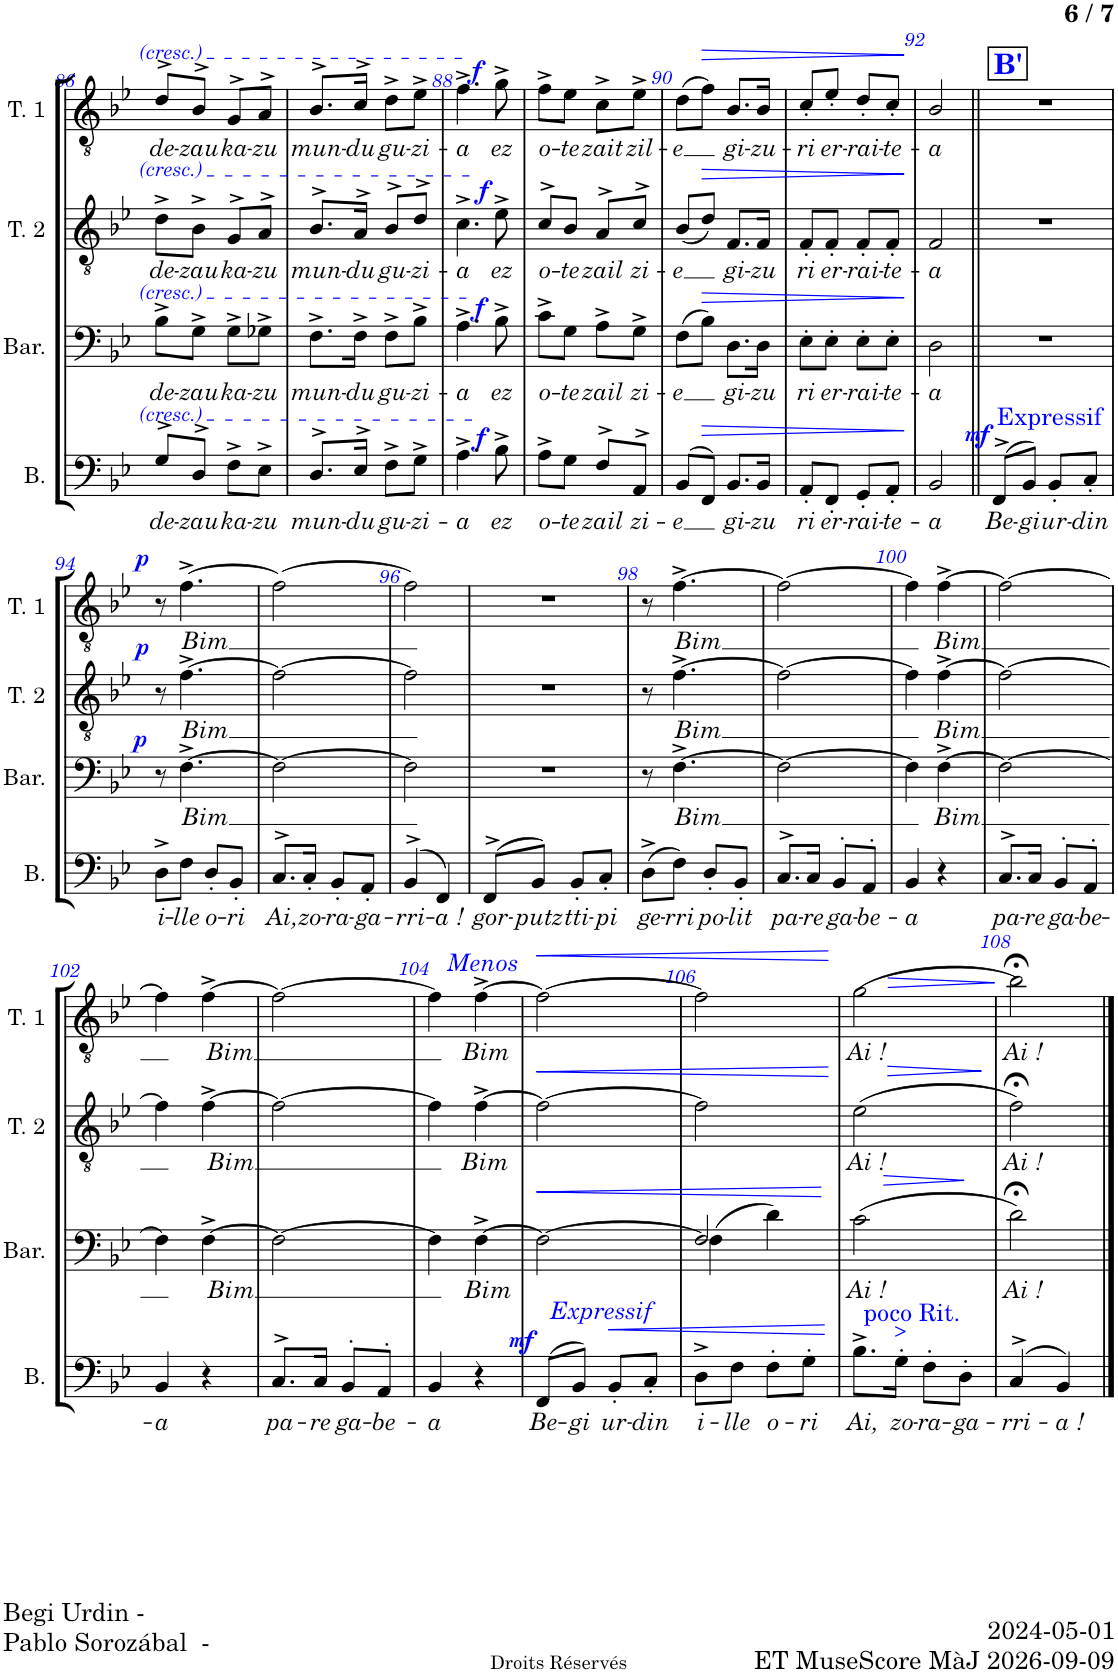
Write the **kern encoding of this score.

**kern	**text	**dynam	**kern	**text	**dynam	**kern	**text	**dynam	**kern	**text	**dynam	**kern
*part5	*part5	*part5	*part4	*part4	*part4	*part3	*part3	*part3	*part2	*part2	*part2	*part1
*staff5	*staff5	*staff5	*staff4	*staff4	*staff4	*staff3	*staff3	*staff3	*staff2	*staff2	*staff2	*staff1
*I"Basse	*	*	*I"Baryton	*	*	*I"Ténor 2	*	*	*I"Ténor 1	*	*	*I"Ténor
*I'B.	*	*	*I'Bar.	*	*	*I'T. 2	*	*	*I'T. 1	*	*	*I'T.
!!LO:PB:g=z
*clefF4	*	*	*clefF4	*	*	*clefGv2	*	*	*clefGv2	*	*	*clefGv2
*k[b-e-]	*	*	*k[b-e-]	*	*	*k[b-e-]	*	*	*k[b-e-]	*	*	*k[b-e-]
*M2/4	*	*	*M2/4	*	*	*M2/4	*	*	*M2/4	*	*	*M2/4
=86	=86	=86	=86	=86	=86	=86	=86	=86	=86	=86	=86	=86
!	!LO:LY:b	!	!	!LO:LY:b	!	!	!LO:LY:b	!	!	!LO:LY:b	!	!
8G^>/L	de-	.	8B-^\L	de-	.	8d^\L	de-	.	8d^>/L	de-	.	2r
!	!LO:LY:b	!	!	!LO:LY:b	!	!	!LO:LY:b	!	!	!LO:LY:b	!	!
8D^>/J	-zau	.	8G^\J	-zau	.	8B-^\J	-zau	.	8B-^>/J	-zau	.	.
!	!LO:LY:b	!	!	!LO:LY:b	!	!	!LO:LY:b	!	!	!LO:LY:b	!	!
8F^\L	ka-	.	8G^\L	ka-	.	8G^>/L	ka-	.	8G^>/L	ka-	.	.
!	!LO:LY:b	!	!	!LO:LY:b	!	!	!LO:LY:b	!	!	!LO:LY:b	!	!
8E-^\J	-zu	.	8G-X^\J	-zu	.	8A^>/J	-zu	.	8A^>/J	-zu	.	.
=87	=87	=87	=87	=87	=87	=87	=87	=87	=87	=87	=87	=87
!	!LO:LY:b	!	!	!LO:LY:b	!	!	!LO:LY:b	!	!	!LO:LY:b	!	!
8.D^>/L	mun-	.	8.F^\L	mun-	.	8.B-^>/L	mun-	.	8.B-^>/L	mun-	.	2r
!	!LO:LY:b	!	!	!LO:LY:b	!	!	!LO:LY:b	!	!	!LO:LY:b	!	!
16E-^>/Jk	-du	.	16F^\Jk	-du	.	16A^>/Jk	-du	.	16c^>/Jk	-du	.	.
!	!LO:LY:b	!	!	!LO:LY:b	!	!	!LO:LY:b	!	!	!LO:LY:b	!	!
8F^\L	gu-	.	8F^\L	gu-	.	8B-^>/L	gu-	.	8d^\L	gu-	.	.
!	!LO:LY:b	!	!	!LO:LY:b	!	!	!LO:LY:b	!	!	!LO:LY:b	!	!
8G^\J	-zi-	.	8B-^\J	-zi-	.	8d^>/J	-zi-	.	8e-^\J	-zi-	.	.
=88	=88	=88	=88	=88	=88	=88	=88	=88	=88	=88	=88	=88
!	!LO:LY:b	!	!	!LO:LY:b	!	!	!LO:LY:b	!	!	!LO:LY:b	!	!
4.A^\	-a	.	4.A^\	-a	.	4.c^\	-a	.	4.f^\	-a	.	2r
!	!LO:LY:b	!LO:DY:a	!	!LO:LY:b	!LO:DY:a	!	!LO:LY:b	!LO:DY:a	!	!LO:LY:b	!LO:DY:a	!
8B-^\	ez	f	8B-^\	ez	f	8e-^\	ez	f	8g^\	ez	f	.
=89	=89	=89	=89	=89	=89	=89	=89	=89	=89	=89	=89	=89
!	!LO:LY:b	!	!	!LO:LY:b	!	!	!LO:LY:b	!	!	!LO:LY:b	!	!
8A^\L	o-	.	8c^\L	o-	.	8c^>/L	o-	.	8f^\L	o-	.	2r
!	!LO:LY:b	!	!	!LO:LY:b	!	!	!LO:LY:b	!	!	!LO:LY:b	!	!
8G\J	-te	.	8G\J	-te	.	8B-/J	-te	.	8e-\J	-te	.	.
!	!LO:LY:b	!	!	!LO:LY:b	!	!	!LO:LY:b	!	!	!LO:LY:b	!	!
8F^>/L	zail	.	8A^\L	zail	.	8A^>/L	zail	.	8c^\L	zait	.	.
!	!LO:LY:b	!	!	!LO:LY:b	!	!	!LO:LY:b	!	!	!LO:LY:b	!	!
8AA^>/J	zi-	.	8G^\J	zi-	.	8c^>/J	zi-	.	8e-^\J	zil-	.	.
=90	=90	=90	=90	=90	=90	=90	=90	=90	=90	=90	=90	=90
!	!LO:LY:b	!	!	!LO:LY:b	!	!	!LO:LY:b	!	!	!LO:LY:b	!	!
(>8BB-/L	-e	.	(8F\L	-e	.	(8B-/L	-e	.	(8d\L	-e	.	2r
!	!	!LO:HP:b	!	!	!LO:HP:b	!	!	!LO:HP:b	!	!	!LO:HP:b	!
8FF/J)	.	>	8B-\J)	.	>	8d/J)	.	>	8f\J)	.	>	.
!	!LO:LY:b	!	!	!LO:LY:b	!	!	!LO:LY:b	!	!	!LO:LY:b	!	!
8.BB-/L	gi-	.	8.D\L	gi-	.	8.F/L	gi-	.	8.B-/L	gi-	.	.
!	!LO:LY:b	!	!	!LO:LY:b	!	!	!LO:LY:b	!	!	!LO:LY:b	!	!
16BB-/Jk	-zu	.	16D\Jk	-zu	.	16F/Jk	-zu	.	16B-/Jk	-zu-	.	.
=91	=91	=91	=91	=91	=91	=91	=91	=91	=91	=91	=91	=91
!	!LO:LY:b	!	!	!LO:LY:b	!	!	!LO:LY:b	!	!	!LO:LY:b	!	!
8AA'/L	-ri	.	8E-'\L	-ri	.	8F'/L	-ri	.	8c'/L	-ri	.	2r
!	!LO:LY:b	!	!	!LO:LY:b	!	!	!LO:LY:b	!	!	!LO:LY:b	!	!
8FF'/J	er-	.	8E-'\J	er-	.	8F'/J	er-	.	8e-'/J	er-	.	.
!	!LO:LY:b	!	!	!LO:LY:b	!	!	!LO:LY:b	!	!	!LO:LY:b	!	!
8GG'/L	-rai-	.	8E-'\L	-rai-	.	8F'/L	-rai-	.	8d'/L	-rai-	.	.
!	!LO:LY:b	!	!	!LO:LY:b	!	!	!LO:LY:b	!	!	!LO:LY:b	!	!
8AA'/J	-te-	.	8E-'\J	-te-	.	8F'/J	-te-	.	8c'/J	-te-	.	.
.	.	.	.	.	.	.	.	]	.	.	]	.
=92	=92	=92	=92	=92	=92	=92	=92	=92	=92	=92	=92	=92
!	!LO:LY:b	!	!	!LO:LY:b	!	!	!LO:LY:b	!	!	!LO:LY:b	!	!
2BB-/	-a	.	2D\	-a	.	2F/	-a	.	2B-/	-a	.	2r
!!LO:REH:place=s1:a:B:cj:color=#0000FF:fs=14:t=B'
=93||	=93||	=93||	=93||	=93||	=93||	=93||	=93||	=93||	=93||	=93||	=93||	=93||
!LO:TX:a:color=#0000FF:t=Expressif	!	!	!	!	!	!	!	!	!	!	!	!
!	!LO:LY:b	!LO:DY:a	!	!	!	!	!	!	!	!	!	!
(>8FF^>/L	Be-	mf	2r	.	.	2r	.	.	2r	.	.	2r
!	!LO:LY:b	!	!	!	!	!	!	!	!	!	!	!
8BB-/J)	-gi	.	.	.	.	.	.	.	.	.	.	.
!	!LO:LY:b	!	!	!	!	!	!	!	!	!	!	!
8BB-'/L	ur-	.	.	.	.	.	.	.	.	.	.	.
!	!LO:LY:b	!	!	!	!	!	!	!	!	!	!	!
8C'/J	-din	.	.	.	.	.	.	.	.	.	.	.
!!LO:LB:g=z
=94	=94	=94	=94	=94	=94	=94	=94	=94	=94	=94	=94	=94
!	!LO:LY:b	!	!	!	!LO:DY:a	!	!	!LO:DY:a	!	!	!LO:DY:a	!
8D^\L	i-	.	8r	.	p	8r	.	p	8r	.	p	2r
!	!LO:LY:b	!	!	!LO:LY:b	!	!	!LO:LY:b	!	!	!LO:LY:b	!	!
8F\J	-lle	.	[4.F^\	Bim	.	[4.f^\	Bim	.	[4.f^\	Bim	.	.
!	!LO:LY:b	!	!	!	!	!	!	!	!	!	!	!
8D'/L	o-	.	.	.	.	.	.	.	.	.	.	.
!	!LO:LY:b	!	!	!	!	!	!	!	!	!	!	!
8BB-'/J	-ri	.	.	.	.	.	.	.	.	.	.	.
=95	=95	=95	=95	=95	=95	=95	=95	=95	=95	=95	=95	=95
!	!LO:LY:b	!	!	!	!	!	!	!	!	!	!	!
8.C^>/L	Ai,	.	2F\_	.	.	2f\_	.	.	2f\_	.	.	2r
!	!LO:LY:b	!	!	!	!	!	!	!	!	!	!	!
16C'/Jk	zo-	.	.	.	.	.	.	.	.	.	.	.
!	!LO:LY:b	!	!	!	!	!	!	!	!	!	!	!
8BB-'/L	-ra-	.	.	.	.	.	.	.	.	.	.	.
!	!LO:LY:b	!	!	!	!	!	!	!	!	!	!	!
8AA'/J	-ga-	.	.	.	.	.	.	.	.	.	.	.
=96	=96	=96	=96	=96	=96	=96	=96	=96	=96	=96	=96	=96
!	!LO:LY:b	!	!	!	!	!	!	!	!	!	!	!
(>4BB-^>/	-rri-	.	2F\]	.	.	2f\]	.	.	2f\]	.	.	2r
!	!LO:LY:b	!	!	!	!	!	!	!	!	!	!	!
4FF/)	-a !	.	.	.	.	.	.	.	.	.	.	.
=97	=97	=97	=97	=97	=97	=97	=97	=97	=97	=97	=97	=97
!	!LO:LY:b	!	!	!	!	!	!	!	!	!	!	!
(>8FF^>/L	gor-	.	2r	.	.	2r	.	.	2r	.	.	2r
!	!LO:LY:b	!	!	!	!	!	!	!	!	!	!	!
8BB-/J)	-putz	.	.	.	.	.	.	.	.	.	.	.
!	!LO:LY:b	!	!	!	!	!	!	!	!	!	!	!
8BB-'/L	tti-	.	.	.	.	.	.	.	.	.	.	.
!	!LO:LY:b	!	!	!	!	!	!	!	!	!	!	!
8C'/J	-pi	.	.	.	.	.	.	.	.	.	.	.
=98	=98	=98	=98	=98	=98	=98	=98	=98	=98	=98	=98	=98
!	!LO:LY:b	!	!	!	!	!	!	!	!	!	!	!
(8D^\L	ge-	.	8r	.	.	8r	.	.	8r	.	.	2r
!	!LO:LY:b	!	!	!LO:LY:b	!	!	!LO:LY:b	!	!	!LO:LY:b	!	!
8F\J)	rri	.	[4.F^\	Bim	.	[4.f^\	Bim	.	[4.f^\	Bim	.	.
!	!LO:LY:b	!	!	!	!	!	!	!	!	!	!	!
8D'/L	po-	.	.	.	.	.	.	.	.	.	.	.
!	!LO:LY:b	!	!	!	!	!	!	!	!	!	!	!
8BB-'/J	-lit	.	.	.	.	.	.	.	.	.	.	.
=99	=99	=99	=99	=99	=99	=99	=99	=99	=99	=99	=99	=99
!	!LO:LY:b	!	!	!	!	!	!	!	!	!	!	!
8.C^>/L	pa-	.	2F\_	.	.	2f\_	.	.	2f\_	.	.	2r
!	!LO:LY:b	!	!	!	!	!	!	!	!	!	!	!
16C/Jk	-re	.	.	.	.	.	.	.	.	.	.	.
!	!LO:LY:b	!	!	!	!	!	!	!	!	!	!	!
8BB-'>/L	ga-	.	.	.	.	.	.	.	.	.	.	.
!	!LO:LY:b	!	!	!	!	!	!	!	!	!	!	!
8AA'>/J	-be-	.	.	.	.	.	.	.	.	.	.	.
=100	=100	=100	=100	=100	=100	=100	=100	=100	=100	=100	=100	=100
!	!LO:LY:b	!	!	!	!	!	!	!	!	!	!	!
4BB-/	-a	.	4F\]	.	.	4f\]	.	.	4f\]	.	.	2r
!	!	!	!	!LO:LY:b	!	!	!LO:LY:b	!	!	!LO:LY:b	!	!
4r	.	.	[4F^\	Bim	.	[4f^\	Bim	.	[4f^\	Bim	.	.
=101	=101	=101	=101	=101	=101	=101	=101	=101	=101	=101	=101	=101
!	!LO:LY:b	!	!	!	!	!	!	!	!	!	!	!
8.C^>/L	pa-	.	2F\_	.	.	2f\_	.	.	2f\_	.	.	2r
!	!LO:LY:b	!	!	!	!	!	!	!	!	!	!	!
16C/Jk	-re	.	.	.	.	.	.	.	.	.	.	.
!	!LO:LY:b	!	!	!	!	!	!	!	!	!	!	!
8BB-'>/L	ga-	.	.	.	.	.	.	.	.	.	.	.
!	!LO:LY:b	!	!	!	!	!	!	!	!	!	!	!
8AA'>/J	-be-	.	.	.	.	.	.	.	.	.	.	.
!!LO:LB:g=z
=102	=102	=102	=102	=102	=102	=102	=102	=102	=102	=102	=102	=102
!	!LO:LY:b	!	!	!	!	!	!	!	!	!	!	!
4BB-/	-a	.	4F\]	.	.	4f\]	.	.	4f\]	.	.	2r
!	!	!	!	!LO:LY:b	!	!	!LO:LY:b	!	!	!LO:LY:b	!	!
4r	.	.	[4F^\	Bim	.	[4f^\	Bim	.	[4f^\	Bim	.	.
=103	=103	=103	=103	=103	=103	=103	=103	=103	=103	=103	=103	=103
!	!LO:LY:b	!	!	!	!	!	!	!	!	!	!	!
8.C^>/L	pa-	.	2F\_	.	.	2f\_	.	.	2f\_	.	.	2r
!	!LO:LY:b	!	!	!	!	!	!	!	!	!	!	!
16C/Jk	-re	.	.	.	.	.	.	.	.	.	.	.
!	!LO:LY:b	!	!	!	!	!	!	!	!	!	!	!
8BB-'>/L	ga-	.	.	.	.	.	.	.	.	.	.	.
!	!LO:LY:b	!	!	!	!	!	!	!	!	!	!	!
8AA'>/J	-be-	.	.	.	.	.	.	.	.	.	.	.
=104	=104	=104	=104	=104	=104	=104	=104	=104	=104	=104	=104	=104
!	!LO:LY:b	!	!	!	!	!	!	!	!	!	!	!
4BB-/	-a	.	4F\]	.	.	4f\]	.	.	4f\]	.	.	2r
!	!	!	!	!	!	!	!	!	!LO:TX:a:i:color=#0000FF:t=Menos	!	!	!
!	!	!	!	!LO:LY:b	!	!	!LO:LY:b	!	!	!LO:LY:b	!	!
4r	.	.	[4F^\	Bim	.	[4f^\	Bim	.	[4f^\	Bim	.	.
=105	=105	=105	=105	=105	=105	=105	=105	=105	=105	=105	=105	=105
!LO:TX:a:i:color=#0000FF:t=Expressif	!	!	!	!	!	!	!	!	!	!	!	!
!	!LO:LY:b	!LO:DY:a	!	!	!LO:HP:b	!	!	!LO:HP:b	!	!	!LO:HP:b	!
(>8FF/L	Be-	mf	2F\_	.	<	2f\_	.	<	2f\_	.	<	2r
!	!LO:LY:b	!	!	!	!	!	!	!	!	!	!	!
8BB-/J)	-gi	.	.	.	.	.	.	.	.	.	.	.
!	!LO:LY:b	!LO:HP:b	!	!	!	!	!	!	!	!	!	!
8BB-'/L	ur-	<	.	.	.	.	.	.	.	.	.	.
!	!LO:LY:b	!	!	!	!	!	!	!	!	!	!	!
8C'/J	-din	.	.	.	.	.	.	.	.	.	.	.
=106	=106	=106	=106	=106	=106	=106	=106	=106	=106	=106	=106	=106
!	!LO:LY:b	!	!	!	!	!	!	!	!	!	!	!
*	*	*	*^	*	*	*	*	*	*	*	*	*
8D^\L	i-	.	2F/]	(>4F\	.	.	2f\]	.	.	2f\]	.	.	2r
!	!LO:LY:b	!	!	!	!	!	!	!	!	!	!	!	!
8F\J	-lle	.	.	.	.	.	.	.	.	.	.	.	.
!	!LO:LY:b	!	!	!	!	!	!	!	!	!	!	!	!
8F'\L	o-	.	.	4d\)	.	.	.	.	.	.	.	.	.
!	!LO:LY:b	!	!	!	!	!	!	!	!	!	!	!	!
8G'\J	-ri	]	.	.	.	.	.	.	.	.	.	.	.
*	*	*	*v	*v	*	*	*	*	*	*	*	*	*
.	.	.	.	.	]	.	.	[	.	.	[	.
=107	=107	=107	=107	=107	=107	=107	=107	=107	=107	=107	=107	=107
!LO:TX:a:color=#0000FF:t=poco Rit.	!	!	!	!	!	!	!	!	!	!	!	!
!	!LO:LY:b	!	!	!LO:LY:b	!	!	!LO:LY:b	!	!	!LO:LY:b	!LO:HP:b	!
8.B-^>\L	Ai,	.	(2c\	Ai !	.	(2e-\	Ai !	.	(2g\	Ai !	>	2r
!	!LO:LY:b	!	!	!	!	!	!	!	!	!	!	!
16G'\Jk	zo-	.	.	.	.	.	.	.	.	.	.	.
!	!LO:LY:b	!	!	!	!	!	!	!	!	!	!	!
8F'\L	-ra-	.	.	.	.	.	.	.	.	.	.	.
!	!LO:LY:b	!	!	!	!	!	!	!	!	!	!	!
8D'\J	-ga-	.	.	.	.	.	.	.	.	.	.	.
.	.	.	.	.	[	.	.	.	.	.	]	.
=108	=108	=108	=108	=108	=108	=108	=108	=108	=108	=108	=108	=108
!	!LO:LY:b	!	!	!LO:LY:b	!	!	!LO:LY:b	!	!	!LO:LY:b	!	!
(>4C^>/	-rri-	.	2d;<\)	Ai !	.	2f;<\)	Ai !	.	2b-;<\)	Ai !	.	2r
!	!LO:LY:b	!	!	!	!	!	!	!	!	!	!	!
4BB-/)	-a !	[	.	.	.	.	.	.	.	.	.	.
==	==	==	==	==	==	==	==	==	==	==	==	==
*-	*-	*-	*-	*-	*-	*-	*-	*-	*-	*-	*-	*-
